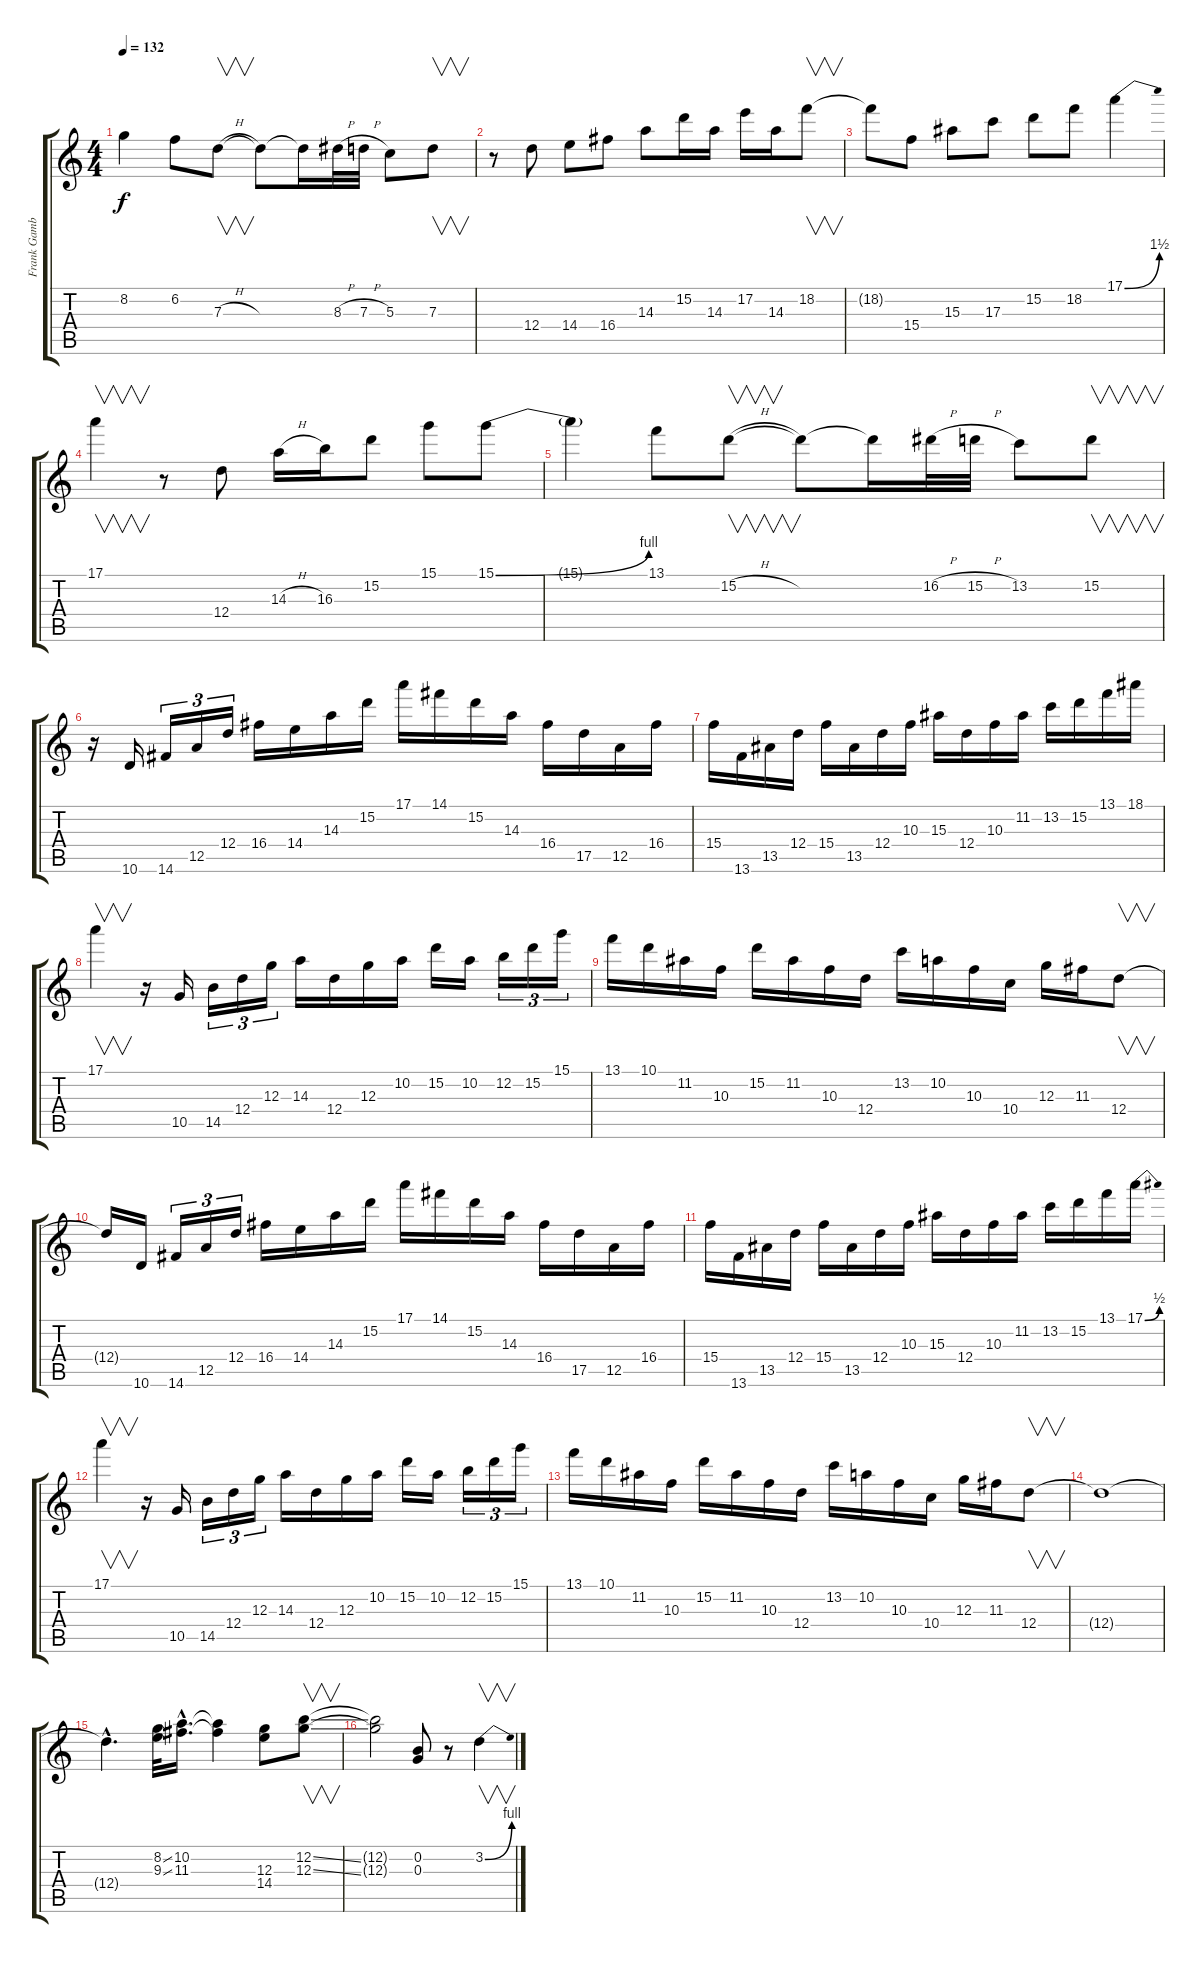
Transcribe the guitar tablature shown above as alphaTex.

\track ("Frank Gambale" "Frank Gamb") {instrument distortionguitar}
\staff {score tabs}
\tuning (E4 B3 G3 D3 A2 E2) {hide}
\ts (4 4)
\tempo 132
\clef g2
\ks c
8.2{t}.4{dy f} 6.2.8 7.3{h}.8{v} 7.3{t}.8 7.3{t}.16 8.3{h}.32 7.3{h}.32 5.3.8 7.3.8{v} |
r.8 12.4.8 14.4.8 16.4.8 14.3.8 15.2.16 14.3.16 17.2.16 14.3.16 18.2.8{v} |
18.2{t}.8 15.4.8 15.3.8 17.3.8 15.2.8 18.2.8 17.1{be (bend 0 0 60 6)}.4 |
17.1.4{v} r.8 12.4.8 14.3{h}.16 16.3.16 15.2.8 15.1.8 15.1{be (bend 0 0 60 4)}.8 |
15.1{t}.4 13.1.8 15.2{h}.8{v} 15.2{t}.8 15.2{t}.16 16.2{h}.32 15.2{h}.32 13.2.8 15.2.8{v} |
r.16 10.6.16 14.6.16{tu (3 2)} 12.5.16{tu (3 2)} 12.4.16{tu (3 2)} 16.4.16 14.4.16 14.3.16 15.2.16 17.1.16 14.1.16 15.2.16 14.3.16 16.4.16 17.5.16 12.5.16 16.4.16 |
15.4.16 13.6.16 13.5.16 12.4.16 15.4.16 13.5.16 12.4.16 10.3.16 15.3.16 12.4.16 10.3.16 11.2.16 13.2.16 15.2.16 13.1.16 18.1.16 |
17.1.4{v} r.16 10.5.16 14.5.16{tu (3 2)} 12.4.16{tu (3 2)} 12.3.16{tu (3 2)} 14.3.16 12.4.16 12.3.16 10.2.16 15.2.16 10.2.16 12.2.16{tu (3 2)} 15.2.16{tu (3 2)} 15.1.16{tu (3 2)} |
13.1.16 10.1.16 11.2.16 10.3.16 15.2.16 11.2.16 10.3.16 12.4.16 13.2.16 10.2.16 10.3.16 10.4.16 12.3.16 11.3.16 12.4.8{v} |
12.4{t}.16 10.6.16 14.6.16{tu (3 2)} 12.5.16{tu (3 2)} 12.4.16{tu (3 2)} 16.4.16 14.4.16 14.3.16 15.2.16 17.1.16 14.1.16 15.2.16 14.3.16 16.4.16 17.5.16 12.5.16 16.4.16 |
15.4.16 13.6.16 13.5.16 12.4.16 15.4.16 13.5.16 12.4.16 10.3.16 15.3.16 12.4.16 10.3.16 11.2.16 13.2.16 15.2.16 13.1.16 17.1{be (bend 0 0 60 2)}.16 |
17.1.4{v} r.16 10.5.16 14.5.16{tu (3 2)} 12.4.16{tu (3 2)} 12.3.16{tu (3 2)} 14.3.16 12.4.16 12.3.16 10.2.16 15.2.16 10.2.16 12.2.16{tu (3 2)} 15.2.16{tu (3 2)} 15.1.16{tu (3 2)} |
13.1.16 10.1.16 11.2.16 10.3.16 15.2.16 11.2.16 10.3.16 12.4.16 13.2.16 10.2.16 10.3.16 10.4.16 12.3.16 11.3.16 12.4.8{v} |
12.4{t}.1 |
12.4{hac t}.4{d} (8.2{ss} 9.3{ss}).32 (10.2{hac} 11.3{hac}).16{d} (10.2{t} 11.3{t}).4 (12.3 14.4).8 (12.2{ss} 12.3{ss}).8{v} |
(12.2{t} 12.3{t}).2 (0.2 0.3).8 r.8 3.2{be (bend 0 0 60 4)}.4{v}
